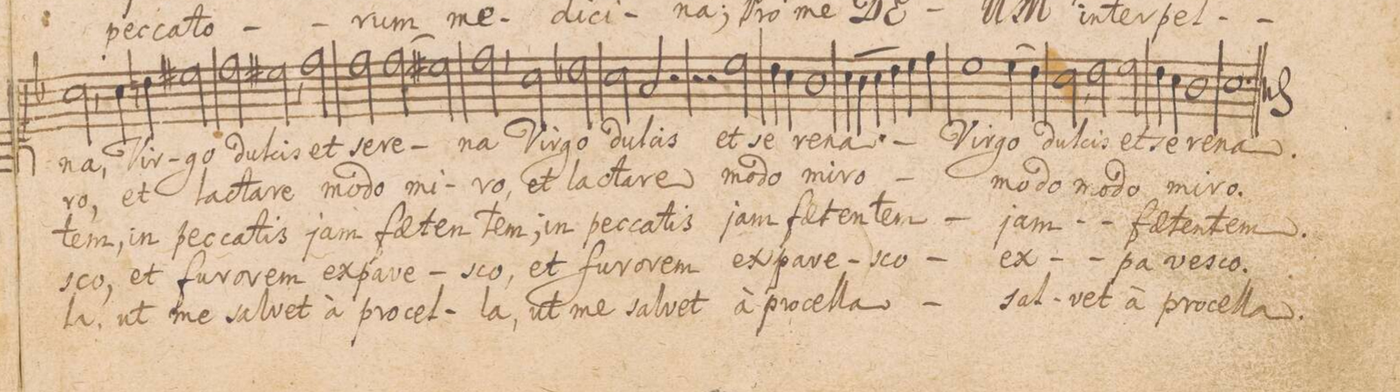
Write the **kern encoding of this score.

**kern	**text	**text	**text	**text	**text
*I"CANTVS.	*	*	*	*	*
*clefC1	*	*	*	*	*
*k[b-]	*	*	*	*	*
*M3/2	*	*	*	*	*
2a,\	-na	-ro,	-tem,	-sco,	-la,
4a\	Vir-	et	in	et	ut
4bn\	.	.	.	.	.
2cc#X\	-go	lac-	pec-	fu-	me
=20	=20	=20	=20	=20	=20
2dd\	dul-	-ta-	-ca-	-ro-	sal-
2cc#X,\	-cis	-re	-tis	-rem	-vet
2dd\	et	mo-	jam	ex-	à
=21	=21	=21	=21	=21	=21
2dd\	se-	-do	fae-	-pa-	pro-
(2dd\	-re-	mi-	-ten-	-ve-	-cel-
2cc#X\)	.	.	.	.	.
=22	=22	=22	=22	=22	=22
2dd,\	-na	-ro,	-tem,	-sco,	-la,
2a\	Vir-	et	in	et	ut
2b-X\	-go	lac-	pec-	fu-	me
=23	=23	=23	=23	=23	=23
2a\	dul-	-ta-	-ca-	-ro-	sal-
2f/	-cis	-re	-tis	-rem	-vet
2r	.	.	.	.	.
=24	=24	=24	=24	=24	=24
2r	.	.	.	.	.
2r	.	.	.	.	.
2cc\	et	mo-	jam	ex-	à
=25	=25	=25	=25	=25	=25
4b-\	se-	-do	fae-	-pa-	pro-
4a\	.	.	.	.	.
1g	-re-	mi-	-ten-	-ve-	cel-
=26	=26	=26	=26	=26	=26
(4a\	-na	-ro	-tem	-sco,	-la
4g\	.	.	.	.	.
4a\	.	.	.	.	.
4b-\	.	.	.	.	.
4cc\	.	.	.	.	.
4dd\)	.	.	.	.	.
=27	=27	=27	=27	=27	=27
1cc	Vir-	.	.	.	.
(4cc\	-go	mo-	jam	ex-	sal-
4b-\)	.	.	.	.	.
=28	=28	=28	=28	=28	=28
2a,\	dul-	-do	.	.	vet
2b-\	-cis	mo-	.	.	à
2cc\	et	-do	fae-	-pa-	pro-
=29	=29	=29	=29	=29	=29
4b-\	se-	mi-	-ten-	-ve-	-cel-
4a\	.	.	.	.	.
1g	-re-	.	.	.	.
=30	=30	=30	=30	=30	=30
1.a	-na.	-ro.	-tem.	-sco.	-la.
==	==	==	==	==	==
*-	*-	*-	*-	*-	*-
